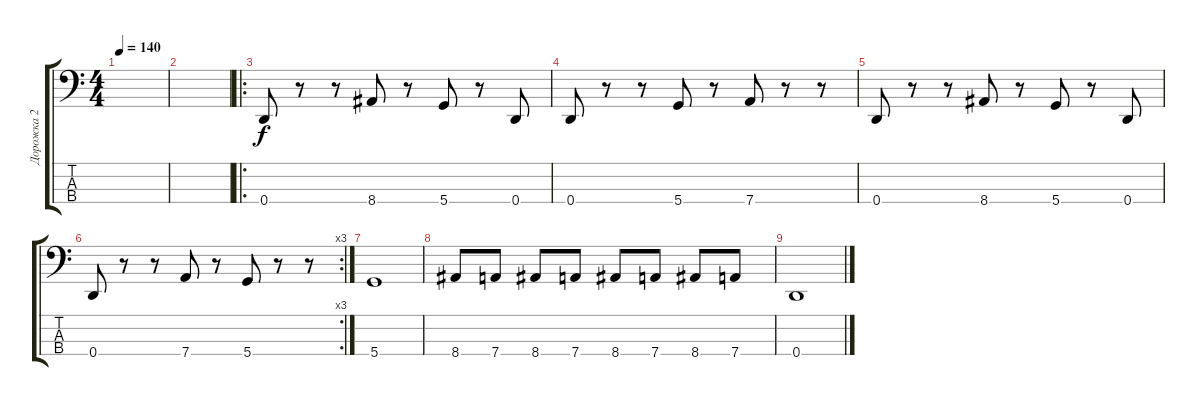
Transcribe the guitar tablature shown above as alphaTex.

\track ("Дорожка 2" "Дорожка 2") {instrument slapbass2}
\staff {score tabs}
\tuning (G2 D2 A1 D1) {hide}
\ts (4 4)
\tempo 140
\clef f4
\ks c
|
|
\ro
0.4.8 r.8 r.8 8.4.8 r.8 5.4.8 r.8 0.4.8 |
0.4.8 r.8 r.8 5.4.8 r.8 7.4.8 r.8 r.8 |
0.4.8 r.8 r.8 8.4.8 r.8 5.4.8 r.8 0.4.8 |
\rc 3
0.4.8 r.8 r.8 7.4.8 r.8 5.4.8 r.8 r.8 |
5.4.1 |
8.4.8 7.4.8 8.4.8 7.4.8 8.4.8 7.4.8 8.4.8 7.4.8 |
0.4.1
